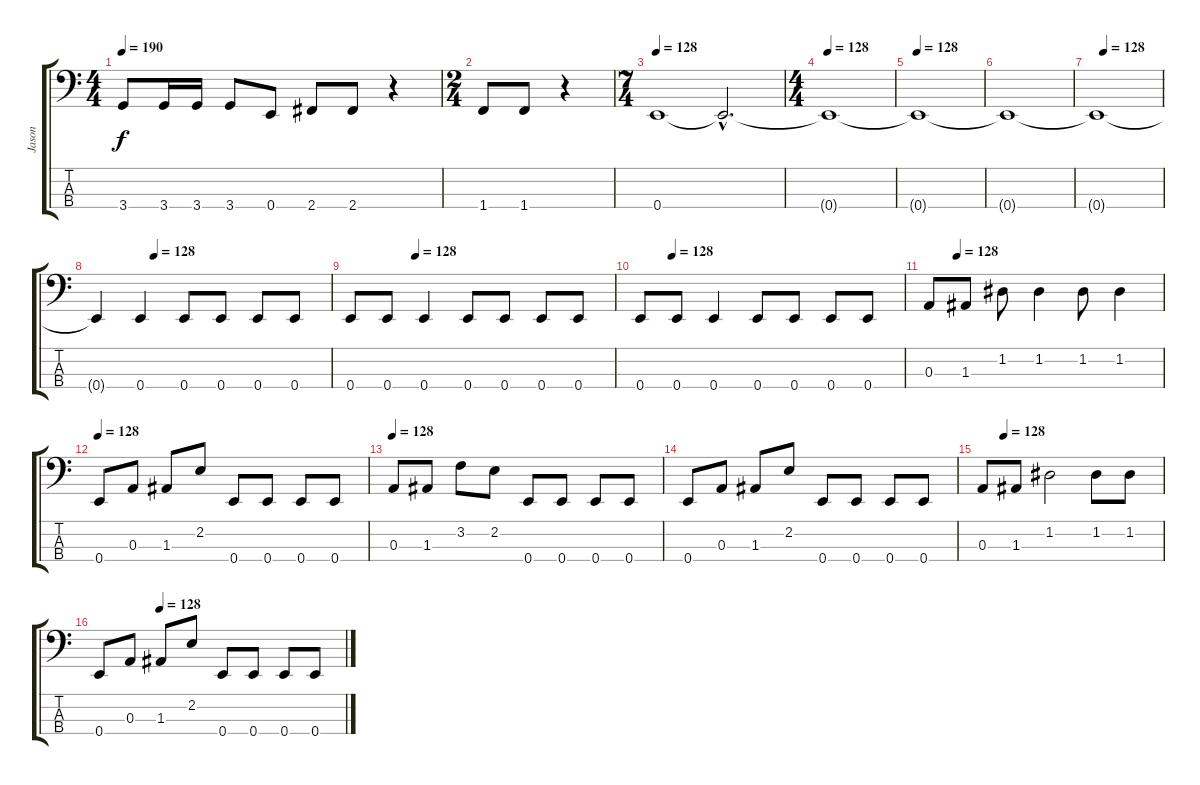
\track ("Jason" "Jason") {instrument electricbasspick}
\staff {score tabs}
\tuning (G2 D2 A1 E1) {hide}
\ts (4 4)
\tempo 190
\clef f4
\ks c
3.4.8{dy f} 3.4.16 3.4.16 3.4.8 0.4.8 2.4.8 2.4.8 r.4 |
\ts (2 4)
1.4.8 1.4.8 r.4 |
\ts (7 4)
\tempo 128
0.4.1 0.4{hac t}.2{d} |
\ts (4 4)
\tempo 128
0.4{t}.1 |
\tempo 128
0.4{t}.1 |
0.4{t}.1 |
\tempo (128 0.125)
0.4{t}.1 |
\tempo (128 0.25)
0.4{t}.4 0.4.4 0.4.8 0.4.8 0.4.8 0.4.8 |
\tempo (128 0.25)
0.4.8 0.4.8 0.4.4 0.4.8 0.4.8 0.4.8 0.4.8 |
\tempo (128 0.125)
0.4.8 0.4.8 0.4.4 0.4.8 0.4.8 0.4.8 0.4.8 |
\tempo (128 0.125)
0.3.8 1.3.8 1.2.8 1.2.4 1.2.8 1.2.4 |
\tempo 128
0.4.8 0.3.8 1.3.8 2.2.8 0.4.8 0.4.8 0.4.8 0.4.8 |
\tempo 128
0.3.8 1.3.8 3.2.8 2.2.8 0.4.8 0.4.8 0.4.8 0.4.8 |
0.4.8 0.3.8 1.3.8 2.2.8 0.4.8 0.4.8 0.4.8 0.4.8 |
\tempo (128 0.125)
0.3.8 1.3.8 1.2.2 1.2.8 1.2.8 |
\tempo (128 0.25)
0.4.8 0.3.8 1.3.8 2.2.8 0.4.8 0.4.8 0.4.8 0.4.8
